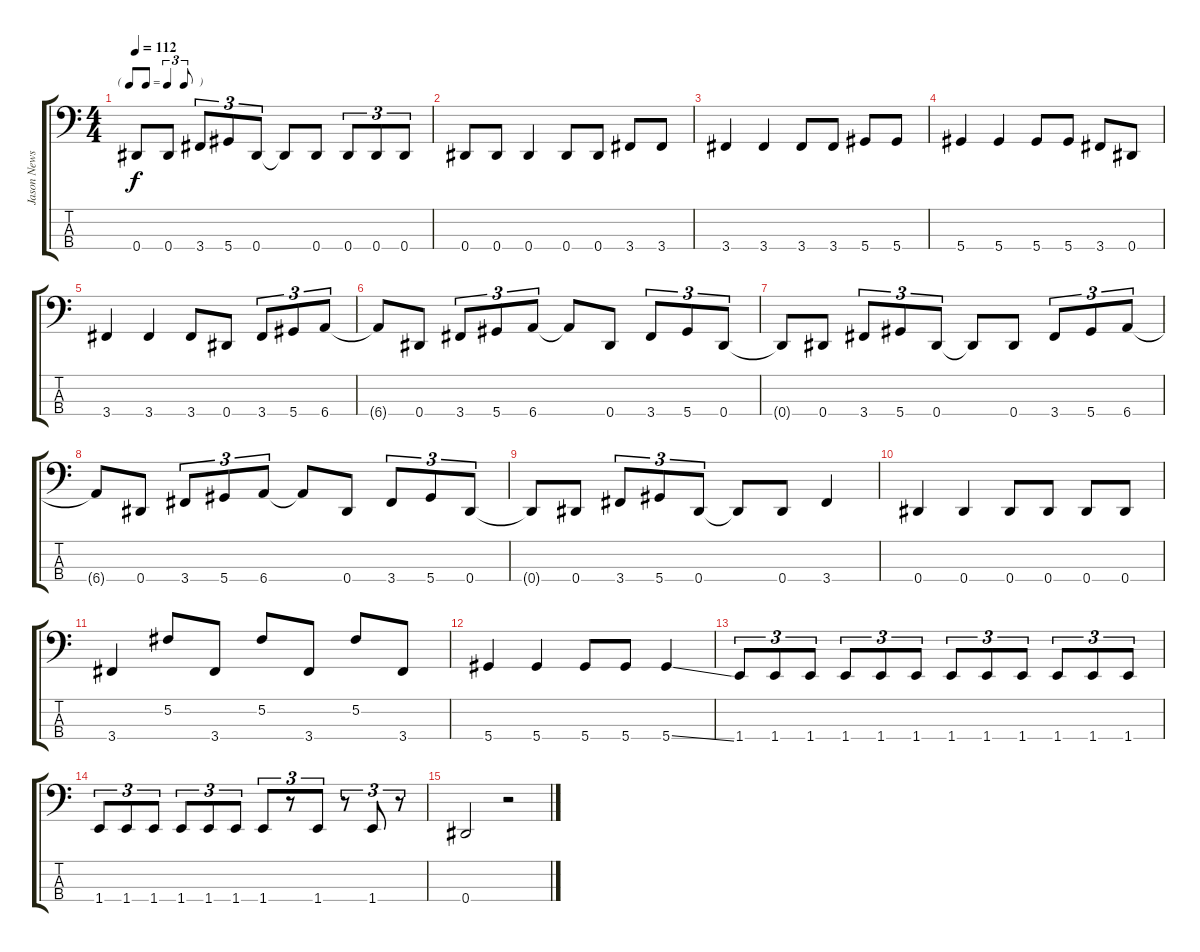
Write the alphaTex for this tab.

\track ("Jason Newsteed (Bass)" "Jason News") {instrument electricbasspick}
\staff {score tabs}
\tuning (Gb2 Db2 Ab1 Eb1) {hide}
\ts (4 4)
\tf triplet8th
\tempo 112
\clef f4
\ks c
0.4{t}.8{dy f} 0.4.8 3.4.8{tu (3 2)} 5.4.8{tu (3 2)} 0.4.8{tu (3 2)} 0.4{t}.8 0.4.8 0.4.8{tu (3 2)} 0.4.8{tu (3 2)} 0.4.8{tu (3 2)} |
0.4.8 0.4.8 0.4.4 0.4.8 0.4.8 3.4.8 3.4.8 |
3.4.4 3.4.4 3.4.8 3.4.8 5.4.8 5.4.8 |
5.4.4 5.4.4 5.4.8 5.4.8 3.4.8 0.4.8 |
3.4.4 3.4.4 3.4.8 0.4.8 3.4.8{tu (3 2)} 5.4.8{tu (3 2)} 6.4.8{tu (3 2)} |
6.4{t}.8 0.4.8 3.4.8{tu (3 2)} 5.4.8{tu (3 2)} 6.4.8{tu (3 2)} 6.4{t}.8 0.4.8 3.4.8{tu (3 2)} 5.4.8{tu (3 2)} 0.4.8{tu (3 2)} |
0.4{t}.8 0.4.8 3.4.8{tu (3 2)} 5.4.8{tu (3 2)} 0.4.8{tu (3 2)} 0.4{t}.8 0.4.8 3.4.8{tu (3 2)} 5.4.8{tu (3 2)} 6.4.8{tu (3 2)} |
6.4{t}.8 0.4.8 3.4.8{tu (3 2)} 5.4.8{tu (3 2)} 6.4.8{tu (3 2)} 6.4{t}.8 0.4.8 3.4.8{tu (3 2)} 5.4.8{tu (3 2)} 0.4.8{tu (3 2)} |
0.4{t}.8 0.4.8 3.4.8{tu (3 2)} 5.4.8{tu (3 2)} 0.4.8{tu (3 2)} 0.4{t}.8 0.4.8 3.4.4 |
0.4.4 0.4.4 0.4.8 0.4.8 0.4.8 0.4.8 |
3.4.4 5.2.8 3.4.8 5.2.8 3.4.8 5.2.8 3.4.8 |
5.4.4 5.4.4 5.4.8 5.4.8 5.4{ss}.4 |
1.4.8{tu (3 2)} 1.4.8{tu (3 2)} 1.4.8{tu (3 2)} 1.4.8{tu (3 2)} 1.4.8{tu (3 2)} 1.4.8{tu (3 2)} 1.4.8{tu (3 2)} 1.4.8{tu (3 2)} 1.4.8{tu (3 2)} 1.4.8{tu (3 2)} 1.4.8{tu (3 2)} 1.4.8{tu (3 2)} |
1.4.8{tu (3 2)} 1.4.8{tu (3 2)} 1.4.8{tu (3 2)} 1.4.8{tu (3 2)} 1.4.8{tu (3 2)} 1.4.8{tu (3 2)} 1.4.8{tu (3 2)} r.8{tu (3 2)} 1.4.8{tu (3 2)} r.8{tu (3 2)} 1.4.8{tu (3 2)} r.8{tu (3 2)} |
0.4.2 r.2
